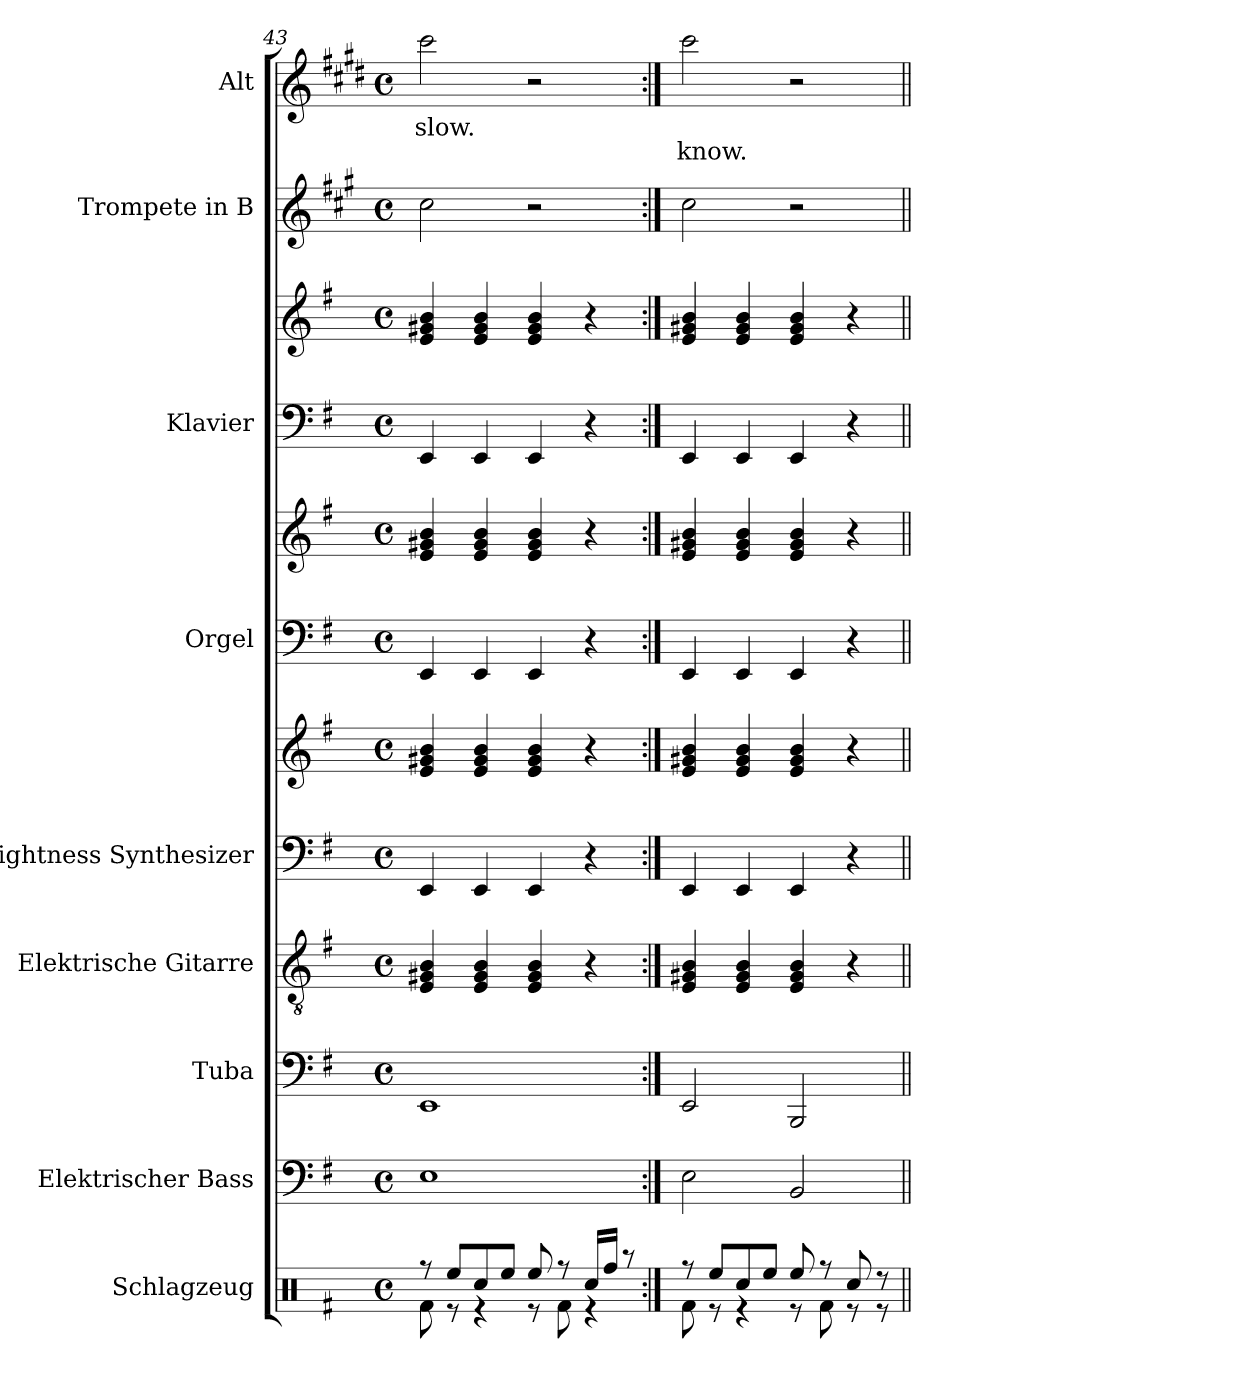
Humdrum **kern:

**kern	**kern	**kern	**kern	**kern	**kern	**kern	**kern	**kern	**kern	**kern	**kern	**text	**text
*part9	*part8	*part7	*part6	*part5	*part5	*part4	*part4	*part3	*part3	*part2	*part1	*part1	*part1
*staff12	*staff11	*staff10	*staff9	*staff8	*staff7	*staff6	*staff5	*staff4	*staff3	*staff2	*staff1	*staff1	*staff1
*I"Schlagzeug	*I"Elektrischer Bass	*I"Tuba	*I"Elektrische Gitarre	*I"Brightness Synthesizer	*	*I"Orgel	*	*I"Klavier	*	*I"Trompete in B	*I"Alt	*	*
*I'Schlgz.	*I'E. B.	*I'Tba.	*I'E-Git.	*I'Synth.	*	*I'Org.	*	*I'Klav.	*	*	*I'A.	*	*
*clefX	*clefF4	*clefF4	*clefGv2	*clefF4	*clefG2	*clefF4	*clefG2	*clefF4	*clefG2	*clefG2	*clefG2	*	*
*	*ITrd7c12	*	*	*	*	*	*	*	*	*ITrd1c2	*ITrd5c9	*	*
*k[f#]	*k[f#]	*k[f#]	*k[f#]	*k[f#]	*k[f#]	*k[f#]	*k[f#]	*k[f#]	*k[f#]	*k[f#]	*k[f#]	*	*
*M4/4	*M4/4	*M4/4	*M4/4	*M4/4	*M4/4	*M4/4	*M4/4	*M4/4	*M4/4	*M4/4	*M4/4	*	*
*met(c)	*met(c)	*met(c)	*met(c)	*met(c)	*met(c)	*met(c)	*met(c)	*met(c)	*met(c)	*met(c)	*met(c)	*	*
=43	=43	=43	=43	=43	=43	=43	=43	=43	=43	=43	=43	=43	=43
*^	*	*	*	*	*	*	*	*	*	*	*	*	*
!	!	!	!	!	!	!	!	!	!	!	!	!	!LO:LY:b	!
8r	8Rf\	1EE	1EE	4E/ 4G#X/ 4B/	4EE/	4e/ 4g#X/ 4b/	4EE/	4e/ 4g#X/ 4b/	4EE/	4e/ 4g#X/ 4b/	2b\	2ee\	slow.	.
8Ree/L	8r	.	.	.	.	.	.	.	.	.	.	.	.	.
8Rcc/	4r	.	.	4E/ 4G#/ 4B/	4EE/	4e/ 4g#/ 4b/	4EE/	4e/ 4g#/ 4b/	4EE/	4e/ 4g#/ 4b/	.	.	.	.
8Ree/J	.	.	.	.	.	.	.	.	.	.	.	.	.	.
8Ree/	8r	.	.	4E/ 4G#/ 4B/	4EE/	4e/ 4g#/ 4b/	4EE/	4e/ 4g#/ 4b/	4EE/	4e/ 4g#/ 4b/	2r	2r	.	.
8r	8Rf\	.	.	.	.	.	.	.	.	.	.	.	.	.
16Rcc/LL	4r	.	.	4r	4r	4r	4r	4r	4r	4r	.	.	.	.
16Rff/JJ	.	.	.	.	.	.	.	.	.	.	.	.	.	.
8r	.	.	.	.	.	.	.	.	.	.	.	.	.	.
!!LO:PB:g=z
=44:|!	=44:|!	=44:|!	=44:|!	=44:|!	=44:|!	=44:|!	=44:|!	=44:|!	=44:|!	=44:|!	=44:|!	=44:|!	=44:|!	=44:|!
!	!	!	!	!	!	!	!	!	!	!	!	!	!	!LO:LY:b
8r	8Rf\	2EE\	2EE/	4E/ 4G#X/ 4B/	4EE/	4e/ 4g#X/ 4b/	4EE/	4e/ 4g#X/ 4b/	4EE/	4e/ 4g#X/ 4b/	2b\	2ee\	.	know.
8Ree/L	8r	.	.	.	.	.	.	.	.	.	.	.	.	.
8Rcc/	4r	.	.	4E/ 4G#/ 4B/	4EE/	4e/ 4g#/ 4b/	4EE/	4e/ 4g#/ 4b/	4EE/	4e/ 4g#/ 4b/	.	.	.	.
8Ree/J	.	.	.	.	.	.	.	.	.	.	.	.	.	.
8Ree/	8r	2BBB/	2BBB/	4E/ 4G#/ 4B/	4EE/	4e/ 4g#/ 4b/	4EE/	4e/ 4g#/ 4b/	4EE/	4e/ 4g#/ 4b/	2r	2r	.	.
8r	8Rf\	.	.	.	.	.	.	.	.	.	.	.	.	.
8Rcc/	8r	.	.	4r	4r	4r	4r	4r	4r	4r	.	.	.	.
8r	8r	.	.	.	.	.	.	.	.	.	.	.	.	.
*v	*v	*	*	*	*	*	*	*	*	*	*	*	*	*
=||	=||	=||	=||	=||	=||	=||	=||	=||	=||	=||	=||	=||	=||
*-	*-	*-	*-	*-	*-	*-	*-	*-	*-	*-	*-	*-	*-
